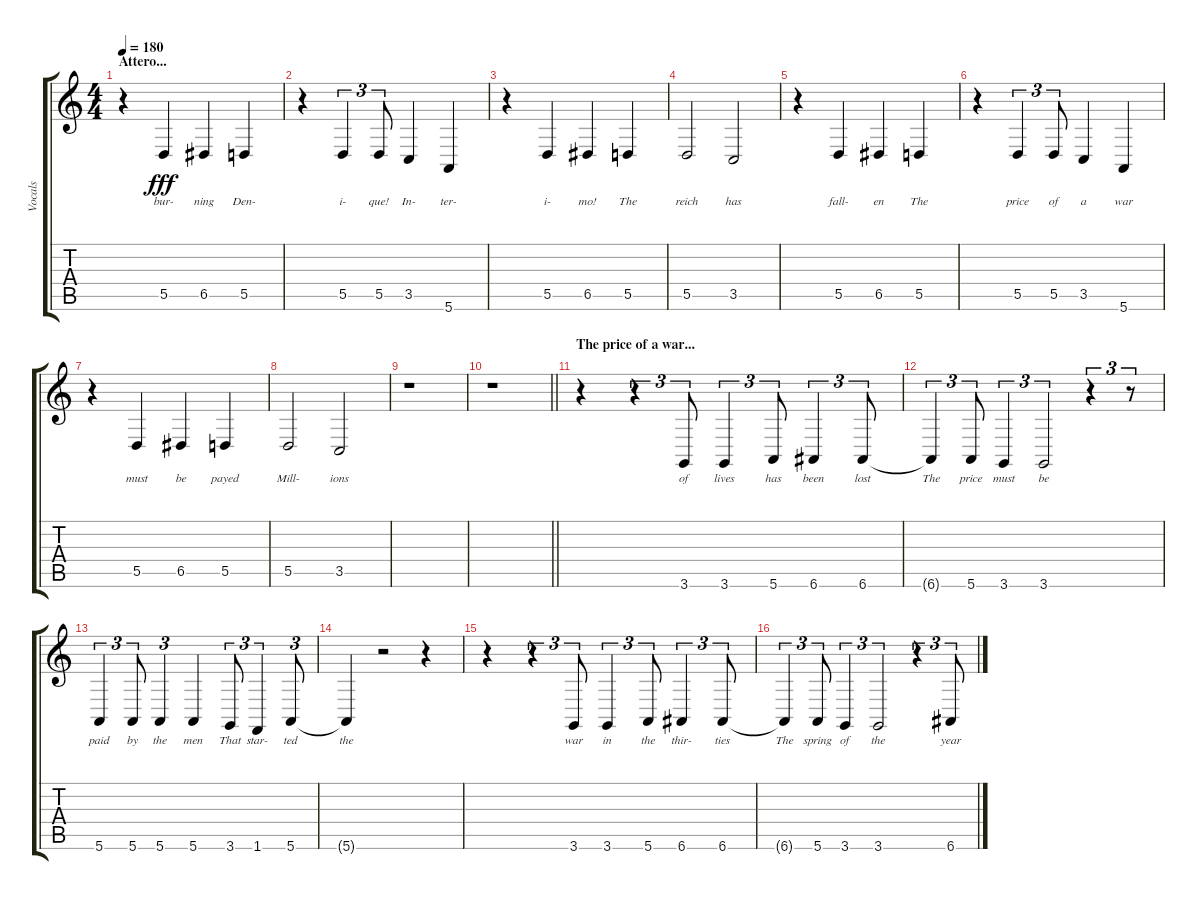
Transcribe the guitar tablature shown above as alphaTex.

\track ("Vocals" "Vocals") {instrument baritonesax}
\staff {score tabs}
\tuning (E4 B3 G3 D3 A2 E2) {hide}
\ts (4 4)
\section ("" "Attero...")
\tempo 180
\clef g2
\ks c
r.4{dy fff} 5.5.4{lyrics (0 "bur-") lyrics (1 "") lyrics (2 "") lyrics (3 "") lyrics (4 "")} 6.5.4{lyrics (0 "ning") lyrics (1 "") lyrics (2 "") lyrics (3 "") lyrics (4 "")} 5.5.4{lyrics (0 "Den-") lyrics (1 "") lyrics (2 "") lyrics (3 "") lyrics (4 "")} |
r.4 5.5.4{tu (3 2) lyrics (0 "i-") lyrics (1 "") lyrics (2 "") lyrics (3 "") lyrics (4 "")} 5.5.8{tu (3 2) lyrics (0 "que!") lyrics (1 "") lyrics (2 "") lyrics (3 "") lyrics (4 "")} 3.5.4{lyrics (0 "In-") lyrics (1 "") lyrics (2 "") lyrics (3 "") lyrics (4 "")} 5.6.4{lyrics (0 "ter-") lyrics (1 "") lyrics (2 "") lyrics (3 "") lyrics (4 "")} |
r.4 5.5.4{lyrics (0 "i-") lyrics (1 "") lyrics (2 "") lyrics (3 "") lyrics (4 "")} 6.5.4{lyrics (0 "mo!") lyrics (1 "") lyrics (2 "") lyrics (3 "") lyrics (4 "")} 5.5.4{lyrics (0 "The") lyrics (1 "") lyrics (2 "") lyrics (3 "") lyrics (4 "")} |
5.5.2{lyrics (0 "reich") lyrics (1 "") lyrics (2 "") lyrics (3 "") lyrics (4 "")} 3.5.2{lyrics (0 "has") lyrics (1 "") lyrics (2 "") lyrics (3 "") lyrics (4 "")} |
r.4 5.5.4{lyrics (0 "fall-") lyrics (1 "") lyrics (2 "") lyrics (3 "") lyrics (4 "")} 6.5.4{lyrics (0 "en") lyrics (1 "") lyrics (2 "") lyrics (3 "") lyrics (4 "")} 5.5.4{lyrics (0 "The") lyrics (1 "") lyrics (2 "") lyrics (3 "") lyrics (4 "")} |
r.4 5.5.4{tu (3 2) lyrics (0 "price") lyrics (1 "") lyrics (2 "") lyrics (3 "") lyrics (4 "")} 5.5.8{tu (3 2) lyrics (0 "of") lyrics (1 "") lyrics (2 "") lyrics (3 "") lyrics (4 "")} 3.5.4{lyrics (0 "a") lyrics (1 "") lyrics (2 "") lyrics (3 "") lyrics (4 "")} 5.6.4{lyrics (0 "war") lyrics (1 "") lyrics (2 "") lyrics (3 "") lyrics (4 "")} |
r.4 5.5.4{lyrics (0 "must") lyrics (1 "") lyrics (2 "") lyrics (3 "") lyrics (4 "")} 6.5.4{lyrics (0 "be") lyrics (1 "") lyrics (2 "") lyrics (3 "") lyrics (4 "")} 5.5.4{lyrics (0 "payed") lyrics (1 "") lyrics (2 "") lyrics (3 "") lyrics (4 "")} |
5.5.2{lyrics (0 "Mill-") lyrics (1 "") lyrics (2 "") lyrics (3 "") lyrics (4 "")} 3.5.2{lyrics (0 "ions") lyrics (1 "") lyrics (2 "") lyrics (3 "") lyrics (4 "")} |
r.1 |
\barLineRight lightlight
r.1 |
\section ("" "The price of a war...")
r.4 r.4{tu (3 2)} 3.6.8{tu (3 2) lyrics (0 "of") lyrics (1 "") lyrics (2 "") lyrics (3 "") lyrics (4 "")} 3.6.4{tu (3 2) lyrics (0 "lives") lyrics (1 "") lyrics (2 "") lyrics (3 "") lyrics (4 "")} 5.6.8{tu (3 2) lyrics (0 "has") lyrics (1 "") lyrics (2 "") lyrics (3 "") lyrics (4 "")} 6.6.4{tu (3 2) lyrics (0 "been") lyrics (1 "") lyrics (2 "") lyrics (3 "") lyrics (4 "")} 6.6.8{tu (3 2) lyrics (0 "lost") lyrics (1 "") lyrics (2 "") lyrics (3 "") lyrics (4 "")} |
6.6{t}.4{tu (3 2) lyrics (0 "The") lyrics (1 "") lyrics (2 "") lyrics (3 "") lyrics (4 "")} 5.6.8{tu (3 2) lyrics (0 "price") lyrics (1 "") lyrics (2 "") lyrics (3 "") lyrics (4 "")} 3.6.4{tu (3 2) lyrics (0 "must") lyrics (1 "") lyrics (2 "") lyrics (3 "") lyrics (4 "")} 3.6.2{tu (3 2) lyrics (0 "be") lyrics (1 "") lyrics (2 "") lyrics (3 "") lyrics (4 "")} r.4{tu (3 2)} r.8{tu (3 2)} |
5.6.4{tu (3 2) lyrics (0 "paid") lyrics (1 "") lyrics (2 "") lyrics (3 "") lyrics (4 "")} 5.6.8{tu (3 2) lyrics (0 "by") lyrics (1 "") lyrics (2 "") lyrics (3 "") lyrics (4 "")} 5.6.4{tu (3 2) lyrics (0 "the") lyrics (1 "") lyrics (2 "") lyrics (3 "") lyrics (4 "")} 5.6.4{lyrics (0 "men") lyrics (1 "") lyrics (2 "") lyrics (3 "") lyrics (4 "")} 3.6.8{tu (3 2) lyrics (0 "That") lyrics (1 "") lyrics (2 "") lyrics (3 "") lyrics (4 "")} 1.6.4{tu (3 2) lyrics (0 "star-") lyrics (1 "") lyrics (2 "") lyrics (3 "") lyrics (4 "")} 5.6.8{tu (3 2) lyrics (0 "ted") lyrics (1 "") lyrics (2 "") lyrics (3 "") lyrics (4 "")} |
5.6{t}.4{lyrics (0 "the") lyrics (1 "") lyrics (2 "") lyrics (3 "") lyrics (4 "")} r.2 r.4 |
r.4 r.4{tu (3 2)} 3.6.8{tu (3 2) lyrics (0 "war") lyrics (1 "") lyrics (2 "") lyrics (3 "") lyrics (4 "")} 3.6.4{tu (3 2) lyrics (0 "in") lyrics (1 "") lyrics (2 "") lyrics (3 "") lyrics (4 "")} 5.6.8{tu (3 2) lyrics (0 "the") lyrics (1 "") lyrics (2 "") lyrics (3 "") lyrics (4 "")} 6.6.4{tu (3 2) lyrics (0 "thir-") lyrics (1 "") lyrics (2 "") lyrics (3 "") lyrics (4 "")} 6.6.8{tu (3 2) lyrics (0 "ties") lyrics (1 "") lyrics (2 "") lyrics (3 "") lyrics (4 "")} |
6.6{t}.4{tu (3 2) lyrics (0 "The") lyrics (1 "") lyrics (2 "") lyrics (3 "") lyrics (4 "")} 5.6.8{tu (3 2) lyrics (0 "spring") lyrics (1 "") lyrics (2 "") lyrics (3 "") lyrics (4 "")} 3.6.4{tu (3 2) lyrics (0 "of") lyrics (1 "") lyrics (2 "") lyrics (3 "") lyrics (4 "")} 3.6.2{tu (3 2) lyrics (0 "the") lyrics (1 "") lyrics (2 "") lyrics (3 "") lyrics (4 "")} r.4{tu (3 2)} 6.6.8{tu (3 2) lyrics (0 "year") lyrics (1 "") lyrics (2 "") lyrics (3 "") lyrics (4 "")}
